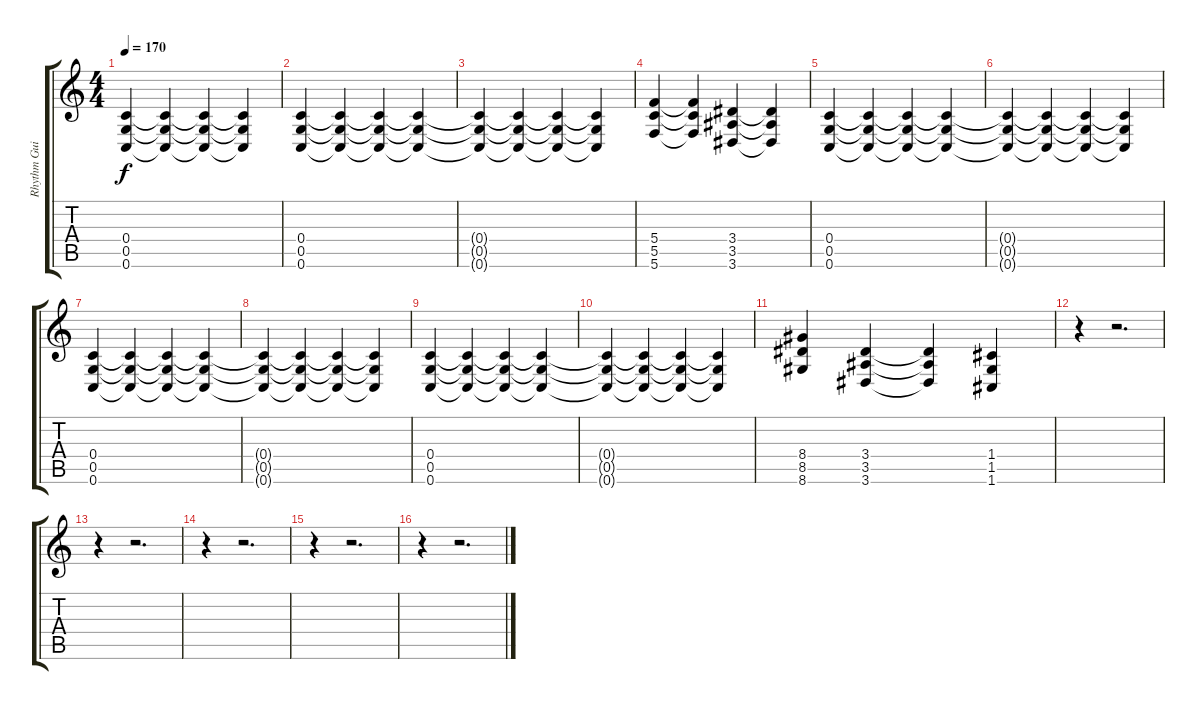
\track ("Rhythm Guitar" "Rhythm Gui") {instrument distortionguitar}
\staff {score tabs}
\tuning (D4 A3 F3 C3 G2 C2) {hide}
\ts (4 4)
\tempo 170
\clef g2
\ks c
(0.4{t} 0.5{t} 0.6{t}).4{dy f} (0.4{t} 0.5{t} 0.6{t}).4 (0.4{t} 0.5{t} 0.6{t}).4 (0.4{t} 0.5{t} 0.6{t}).4 |
(0.4 0.5 0.6).4 (0.4{t} 0.5{t} 0.6{t}).4 (0.4{t} 0.5{t} 0.6{t}).4 (0.4{t} 0.5{t} 0.6{t}).4 |
(0.4{t} 0.5{t} 0.6{t}).4 (0.4{t} 0.5{t} 0.6{t}).4 (0.4{t} 0.5{t} 0.6{t}).4 (0.4{t} 0.5{t} 0.6{t}).4 |
(5.4 5.5 5.6).4 (5.4{t} 5.5{t} 5.6{t}).4 (3.4 3.5 3.6).4 (3.4{t} 3.5{t} 3.6{t}).4 |
(0.4 0.5 0.6).4 (0.4{t} 0.5{t} 0.6{t}).4 (0.4{t} 0.5{t} 0.6{t}).4 (0.4{t} 0.5{t} 0.6{t}).4 |
(0.4{t} 0.5{t} 0.6{t}).4 (0.4{t} 0.5{t} 0.6{t}).4 (0.4{t} 0.5{t} 0.6{t}).4 (0.4{t} 0.5{t} 0.6{t}).4 |
(0.4 0.5 0.6).4 (0.4{t} 0.5{t} 0.6{t}).4 (0.4{t} 0.5{t} 0.6{t}).4 (0.4{t} 0.5{t} 0.6{t}).4 |
(0.4{t} 0.5{t} 0.6{t}).4 (0.4{t} 0.5{t} 0.6{t}).4 (0.4{t} 0.5{t} 0.6{t}).4 (0.4{t} 0.5{t} 0.6{t}).4 |
(0.4 0.5 0.6).4 (0.4{t} 0.5{t} 0.6{t}).4 (0.4{t} 0.5{t} 0.6{t}).4 (0.4{t} 0.5{t} 0.6{t}).4 |
(0.4{t} 0.5{t} 0.6{t}).4 (0.4{t} 0.5{t} 0.6{t}).4 (0.4{t} 0.5{t} 0.6{t}).4 (0.4{t} 0.5{t} 0.6{t}).4 |
(8.4 8.5 8.6).4 (3.4 3.5 3.6).4 (3.4{t} 3.5{t} 3.6{t}).4 (1.4 1.5 1.6).4 |
r.4 r.2{d} |
r.4 r.2{d} |
r.4 r.2{d} |
r.4 r.2{d} |
r.4 r.2{d}
